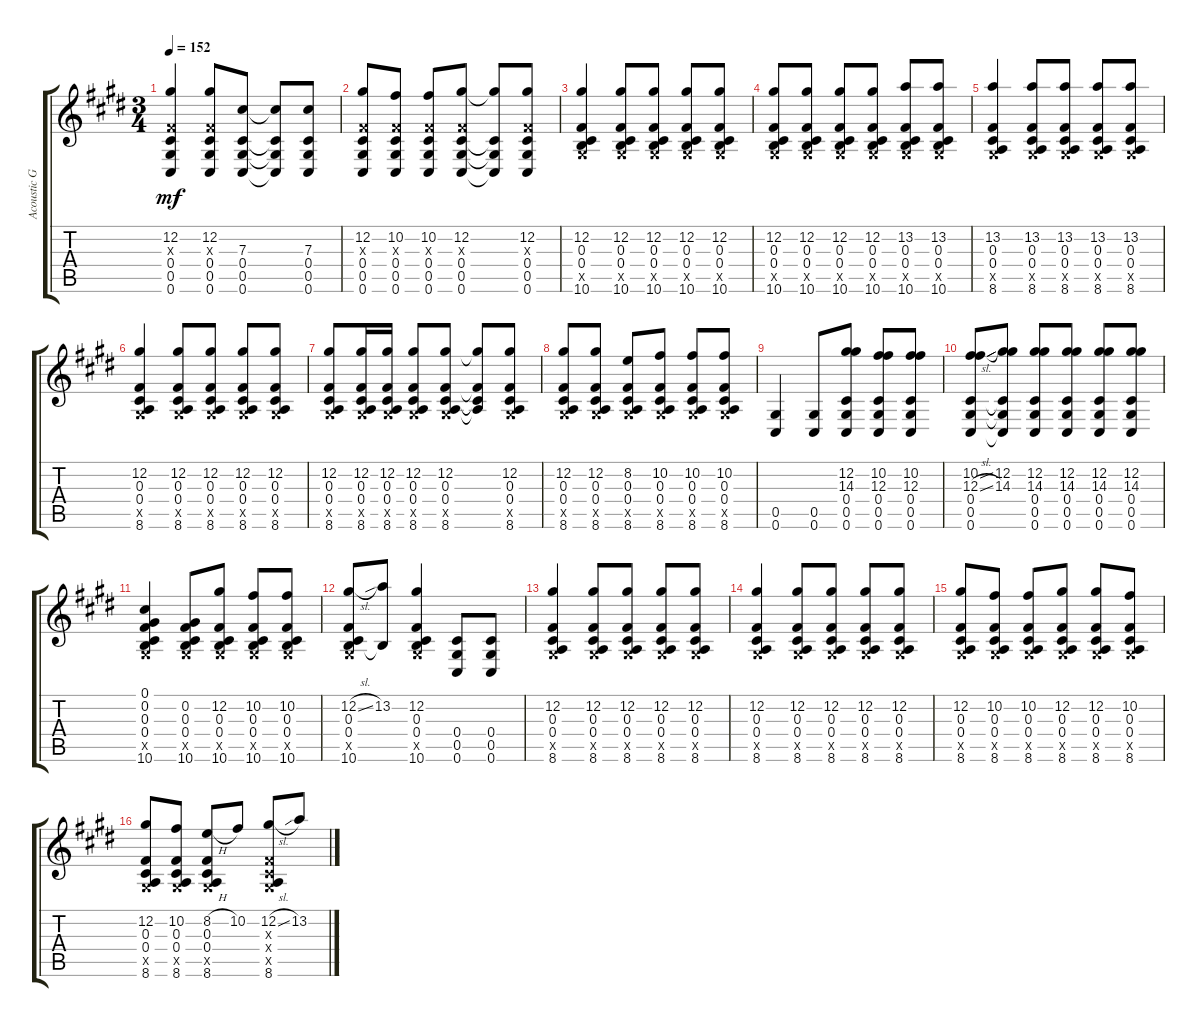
\track ("Acoustic Guitar" "Acoustic G") {instrument acousticguitarsteel}
\staff {score tabs}
\tuning (Db4 Ab3 Gb3 Db3 Ab2 Db2) {hide}
\ts (3 4)
\tempo 152
\clef g2
\ks c#minor
(12.2 0.3{x} 0.4 0.5 0.6).4{dy mf} (12.2 0.3{x} 0.4 0.5 0.6).8 (7.3 0.4 0.5 0.6).8 (7.3{t} 0.4{t} 0.5{t} 0.6{t}).8 (7.3 0.4 0.5 0.6).8 |
(12.2 0.3{x} 0.4 0.5 0.6).8 (10.2 0.3{x} 0.4 0.5 0.6).8 (10.2 0.3{x} 0.4 0.5 0.6).8 (12.2 0.3{x} 0.4 0.5 0.6).8 (12.2{t} 0.4{t} 0.5{t} 0.6{t}).8 (12.2 0.3{x} 0.4 0.5 0.6).8 |
(12.2 0.3 0.4 0.5{x} 10.6).4 (12.2 0.3 0.4 0.5{x} 10.6).8 (12.2 0.3 0.4 0.5{x} 10.6).8 (12.2 0.3 0.4 0.5{x} 10.6).8 (12.2 0.3 0.4 0.5{x} 10.6).8 |
(12.2 0.3 0.4 0.5{x} 10.6).8 (12.2 0.3 0.4 0.5{x} 10.6).8 (12.2 0.3 0.4 0.5{x} 10.6).8 (12.2 0.3 0.4 0.5{x} 10.6).8 (13.2 0.3 0.4 0.5{x} 10.6).8 (13.2 0.3 0.4 0.5{x} 10.6).8 |
(13.2 0.3 0.4 0.5{x} 8.6).4 (13.2 0.3 0.4 0.5{x} 8.6).8 (13.2 0.3 0.4 0.5{x} 8.6).8 (13.2 0.3 0.4 0.5{x} 8.6).8 (13.2 0.3 0.4 0.5{x} 8.6).8 |
(12.2 0.3 0.4 0.5{x} 8.6).4 (12.2 0.3 0.4 0.5{x} 8.6).8 (12.2 0.3 0.4 0.5{x} 8.6).8 (12.2 0.3 0.4 0.5{x} 8.6).8 (12.2 0.3 0.4 0.5{x} 8.6).8 |
(12.2 0.3 0.4 0.5{x} 8.6).8 (12.2 0.3 0.4 0.5{x} 8.6).16 (12.2 0.3 0.4 0.5{x} 8.6).16 (12.2 0.3 0.4 0.5{x} 8.6).8 (12.2 0.3 0.4 0.5{x} 8.6).8 (12.2{t} 0.3{t} 0.4{t} 8.6{t}).8 (12.2 0.3 0.4 0.5{x} 8.6).8 |
(12.2 0.3 0.4 0.5{x} 8.6).8 (12.2 0.3 0.4 0.5{x} 8.6).8 (8.2 0.3 0.4 0.5{x} 8.6).8 (10.2 0.3 0.4 0.5{x} 8.6).8 (10.2 0.3 0.4 0.5{x} 8.6).8 (10.2 0.3 0.4 0.5{x} 8.6).8 |
(0.5 0.6).4 (0.5 0.6).8 (12.2 14.3 0.4 0.5 0.6).8 (10.2 12.3 0.4 0.5 0.6).8 (10.2 12.3 0.4 0.5 0.6).8 |
(10.2{sl} 12.3{sl} 0.4 0.5 0.6).8 (12.2 14.3 0.4{t} 0.5{t} 0.6{t}).8 (12.2 14.3 0.4 0.5 0.6).8 (12.2 14.3 0.4 0.5 0.6).8 (12.2 14.3 0.4 0.5 0.6).8 (12.2 14.3 0.4 0.5 0.6).8 |
(0.1 0.2 0.3 0.4 0.5{x} 10.6).4 (0.2 0.3 0.4 0.5{x} 10.6).8 (12.2 0.3 0.4 0.5{x} 10.6).8 (10.2 0.3 0.4 0.5{x} 10.6).8 (10.2 0.3 0.4 0.5{x} 10.6).8 |
(12.2{sl} 0.3 0.4 0.5{x} 10.6).8 (13.2 10.6{t}).8 (12.2 0.3 0.4 0.5{x} 10.6).4 (0.4 0.5 0.6).8 (0.4 0.5 0.6).8 |
(12.2 0.3 0.4 0.5{x} 8.6).4 (12.2 0.3 0.4 0.5{x} 8.6).8 (12.2 0.3 0.4 0.5{x} 8.6).8 (12.2 0.3 0.4 0.5{x} 8.6).8 (12.2 0.3 0.4 0.5{x} 8.6).8 |
(12.2 0.3 0.4 0.5{x} 8.6).4 (12.2 0.3 0.4 0.5{x} 8.6).8 (12.2 0.3 0.4 0.5{x} 8.6).8 (12.2 0.3 0.4 0.5{x} 8.6).8 (12.2 0.3 0.4 0.5{x} 8.6).8 |
(12.2 0.3 0.4 0.5{x} 8.6).8 (10.2 0.3 0.4 0.5{x} 8.6).8 (10.2 0.3 0.4 0.5{x} 8.6).8 (12.2 0.3 0.4 0.5{x} 8.6).8 (12.2 0.3 0.4 0.5{x} 8.6).8 (10.2 0.3 0.4 0.5{x} 8.6).8 |
(12.2 0.3 0.4 0.5{x} 8.6).8 (10.2 0.3 0.4 0.5{x} 8.6).8 (8.2{h} 0.3 0.4 0.5{x} 8.6).8 10.2.8 (12.2{sl} 0.3{x} 0.4{x} 0.5{x} 8.6).8 13.2.8
